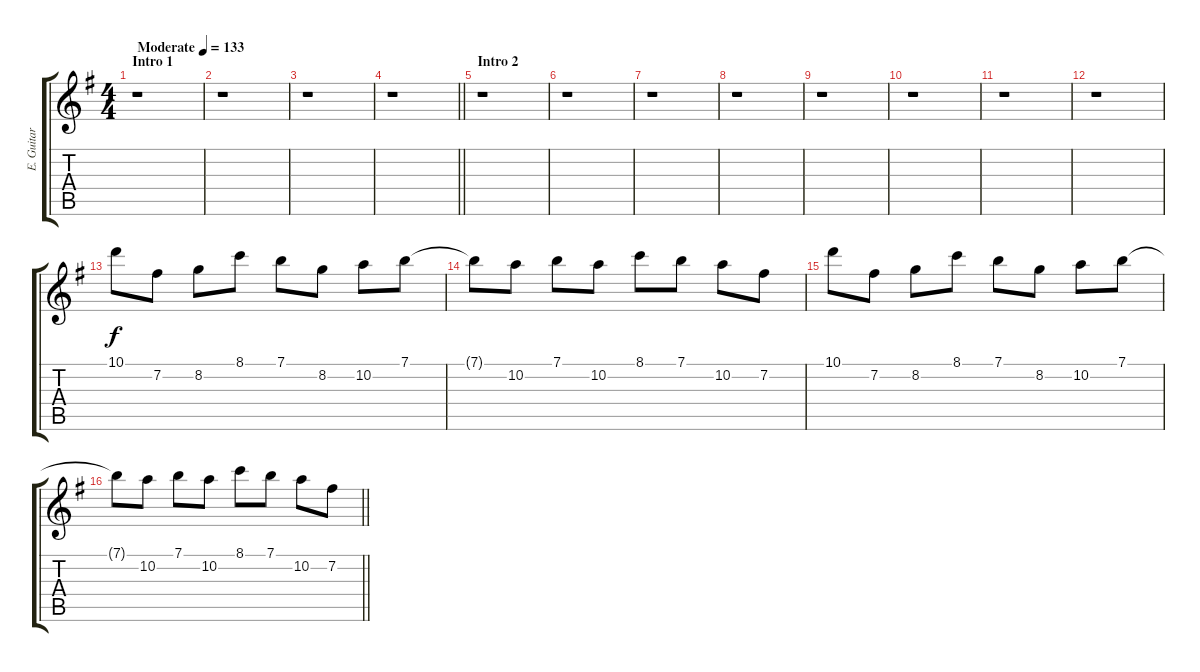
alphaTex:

\track ("E. Guitar I" "E. Guitar ") {instrument electricguitarclean}
\staff {score tabs}
\tuning (E4 B3 G3 D3 A2 E2) {hide}
\ts (4 4)
\section ("" "Intro 1")
\tempo (133 "Moderate")
\clef g2
\ks g
r.1{dy f instrument electricguitarclean} |
r.1 |
r.1 |
\barLineRight lightlight
r.1 |
\section ("" "Intro 2")
r.1 |
r.1 |
r.1 |
r.1 |
r.1 |
r.1 |
r.1 |
r.1 |
10.1.8 7.2.8 8.2.8 8.1.8 7.1.8 8.2.8 10.2.8 7.1.8 |
7.1{t}.8 10.2.8 7.1.8 10.2.8 8.1.8 7.1.8 10.2.8 7.2.8 |
10.1.8 7.2.8 8.2.8 8.1.8 7.1.8 8.2.8 10.2.8 7.1.8 |
\barLineRight lightlight
7.1{t}.8 10.2.8 7.1.8 10.2.8 8.1.8 7.1.8 10.2.8 7.2.8
